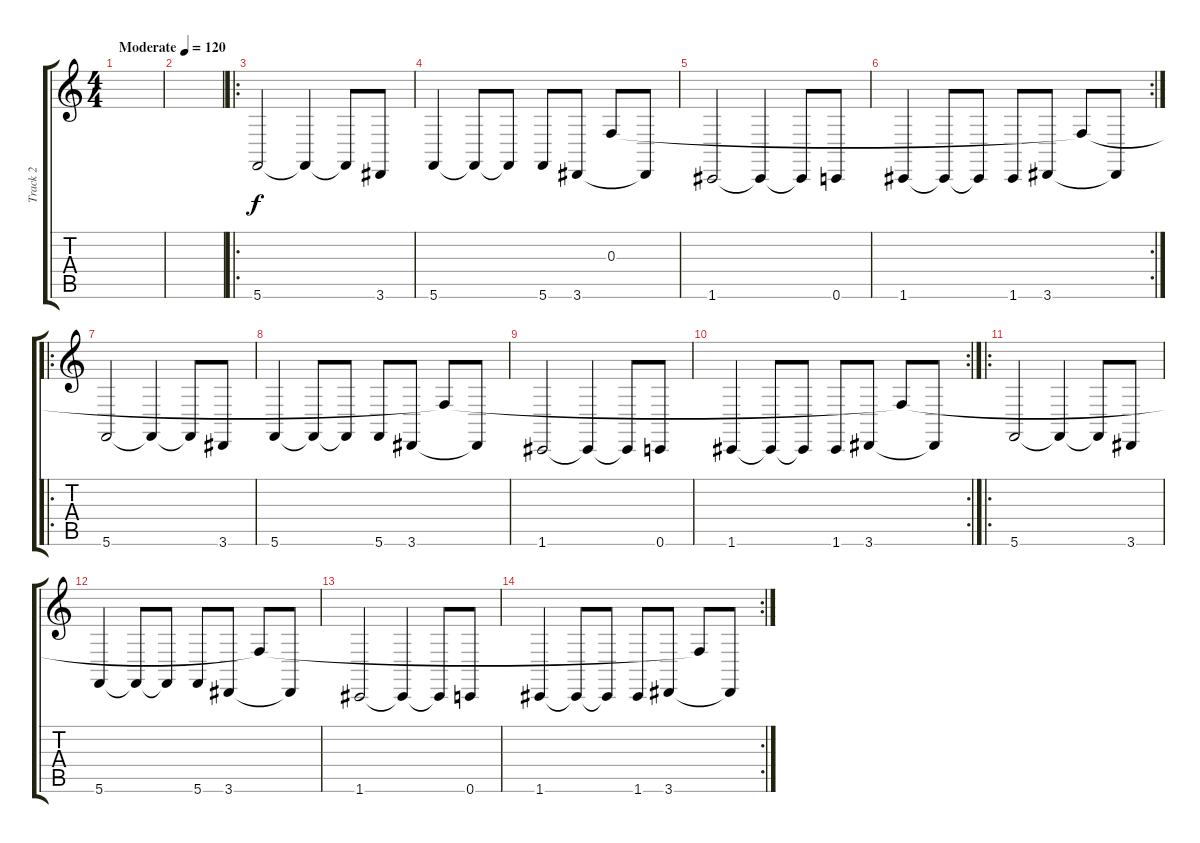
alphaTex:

\track ("Track 2" "Track 2") {instrument cello}
\staff {score tabs}
\tuning (D4 A3 F3 C3 G2 C2) {hide}
\ts (4 4)
\tempo (120 "Moderate")
\clef g2
\ks c
|
|
\ro
5.6.2 5.6{t}.4 5.6{t}.8 3.6.8 |
5.6.4 5.6{t}.8 5.6{t}.8 5.6.8 3.6.8 0.3.8 3.6{t}.8 |
1.6.2 1.6{t}.4 1.6{t}.8 0.6.8 |
\rc 2
1.6.4 1.6{t}.8 1.6{t}.8 1.6.8 3.6.8 0.3{t}.8 3.6{t}.8 |
\ro
5.6.2 5.6{t}.4 5.6{t}.8 3.6.8 |
5.6.4 5.6{t}.8 5.6{t}.8 5.6.8 3.6.8 0.3{t}.8 3.6{t}.8 |
1.6.2 1.6{t}.4 1.6{t}.8 0.6.8 |
\rc 2
1.6.4 1.6{t}.8 1.6{t}.8 1.6.8 3.6.8 0.3{t}.8 3.6{t}.8 |
\ro
5.6.2 5.6{t}.4 5.6{t}.8 3.6.8 |
5.6.4 5.6{t}.8 5.6{t}.8 5.6.8 3.6.8 0.3{t}.8 3.6{t}.8 |
1.6.2 1.6{t}.4 1.6{t}.8 0.6.8 |
\rc 2
1.6.4 1.6{t}.8 1.6{t}.8 1.6.8 3.6.8 0.3{t}.8 3.6{t}.8
